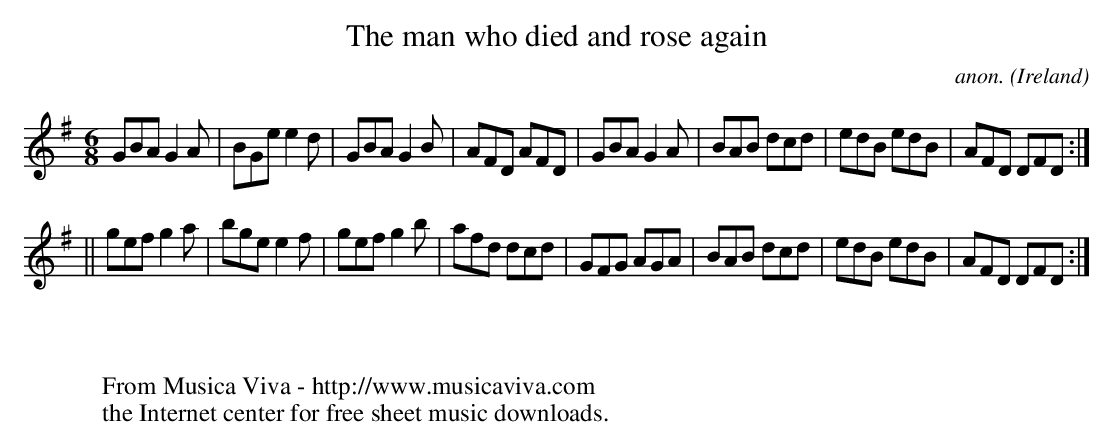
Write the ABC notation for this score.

X:1
T:The man who died and rose again
C:anon.
O:Ireland
M:6/8
L:1/8
K:G
GBA G2A|BGe e2d|GBA G2B|AFD AFD|GBA G2A|BAB dcd|edB edB|AFD DFD:|
||gef g2a|bge e2f|gef g2b|afd dcd|GFG AGA|BAB dcd|edB edB|AFD DFD:|
W:
W:
W:  From Musica Viva - http://www.musicaviva.com
W:  the Internet center for free sheet music downloads.
